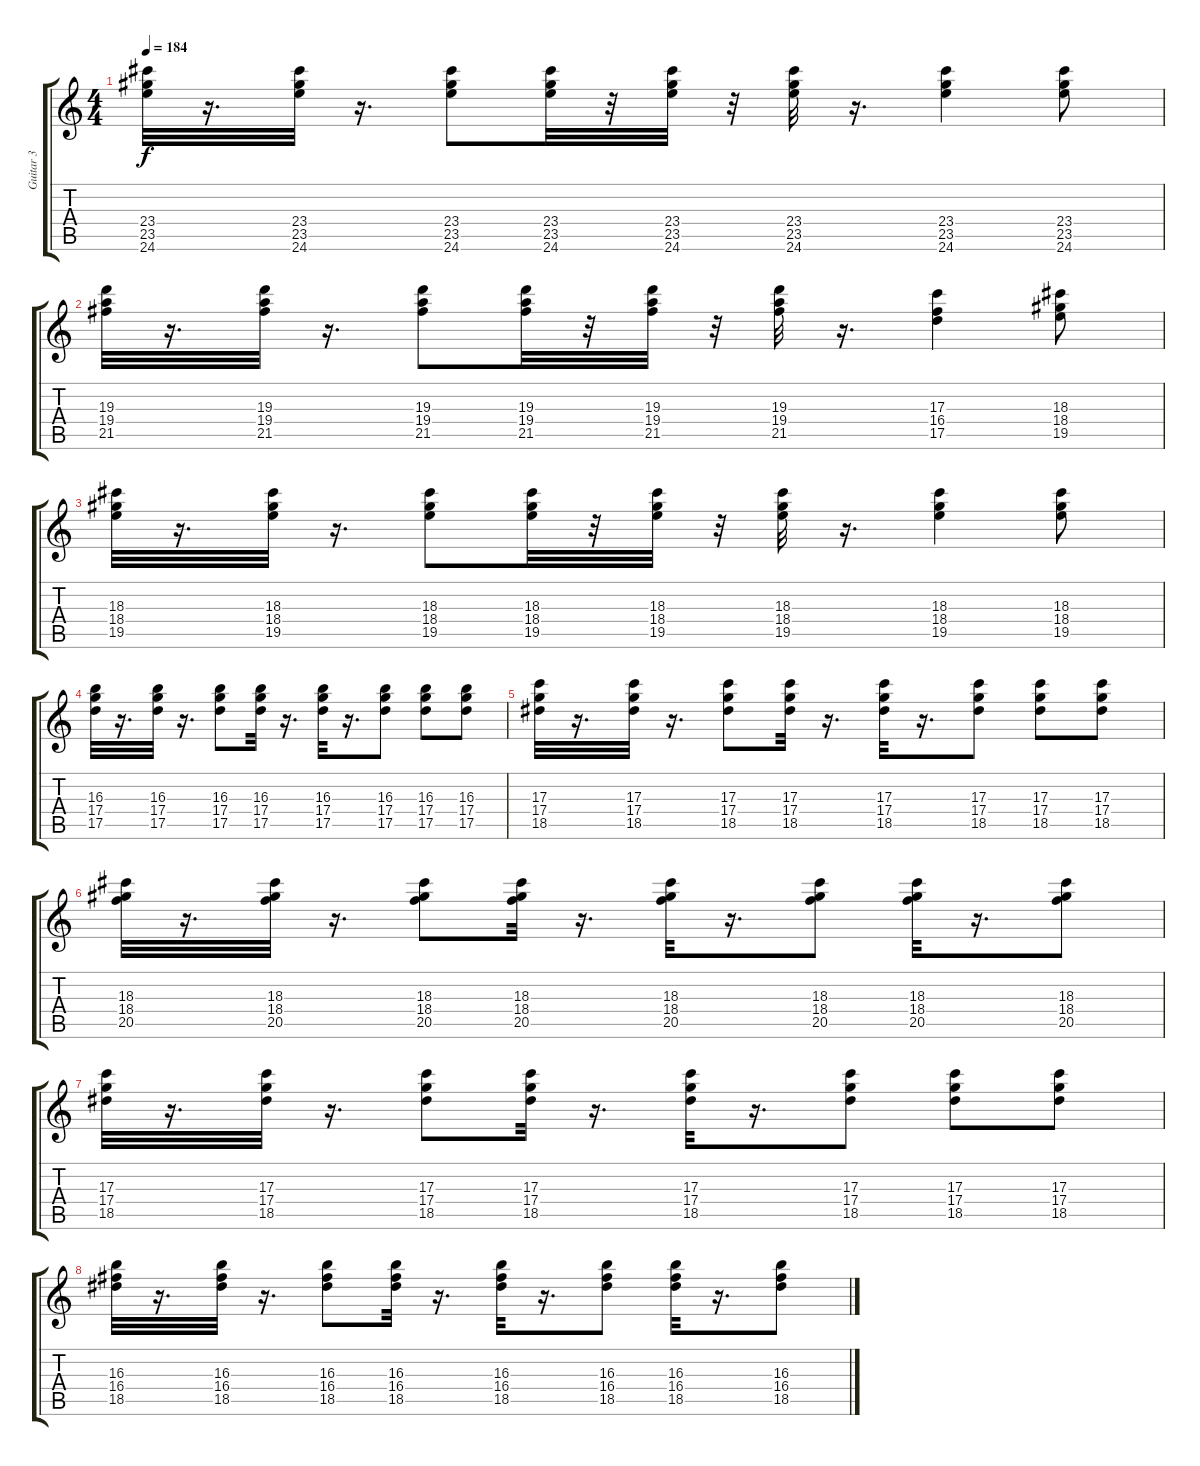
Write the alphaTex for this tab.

\track ("Guitar 3" "Guitar 3") {instrument distortionguitar}
\staff {score tabs}
\tuning (E4 B3 G3 D3 A2 E2) {hide}
\ts (4 4)
\tempo 184
\clef g2
\ks c
(23.4 23.5 24.6).32{dy f} r.16{d} (23.4 23.5 24.6).32 r.16{d} (23.4 23.5 24.6).8 (23.4 23.5 24.6).32 r.32 (23.4 23.5 24.6).32 r.32 (23.4 23.5 24.6).32 r.16{d} (23.4 23.5 24.6).4 (23.4 23.5 24.6).8 |
(19.3 19.4 21.5).32 r.16{d} (19.3 19.4 21.5).32 r.16{d} (19.3 19.4 21.5).8 (19.3 19.4 21.5).32 r.32 (19.3 19.4 21.5).32 r.32 (19.3 19.4 21.5).32 r.16{d} (17.3 16.4 17.5).4 (18.3 18.4 19.5).8 |
(18.3 18.4 19.5).32 r.16{d} (18.3 18.4 19.5).32 r.16{d} (18.3 18.4 19.5).8 (18.3 18.4 19.5).32 r.32 (18.3 18.4 19.5).32 r.32 (18.3 18.4 19.5).32 r.16{d} (18.3 18.4 19.5).4 (18.3 18.4 19.5).8 |
(16.3 17.4 17.5).32 r.16{d} (16.3 17.4 17.5).32 r.16{d} (16.3 17.4 17.5).8 (16.3 17.4 17.5).32 r.16{d} (16.3 17.4 17.5).32 r.16{d} (16.3 17.4 17.5).8 (16.3 17.4 17.5).8 (16.3 17.4 17.5).8 |
(17.3 17.4 18.5).32 r.16{d} (17.3 17.4 18.5).32 r.16{d} (17.3 17.4 18.5).8 (17.3 17.4 18.5).32 r.16{d} (17.3 17.4 18.5).32 r.16{d} (17.3 17.4 18.5).8 (17.3 17.4 18.5).8 (17.3 17.4 18.5).8 |
(18.3 18.4 20.5).32 r.16{d} (18.3 18.4 20.5).32 r.16{d} (18.3 18.4 20.5).8 (18.3 18.4 20.5).32 r.16{d} (18.3 18.4 20.5).32 r.16{d} (18.3 18.4 20.5).8 (18.3 18.4 20.5).32 r.16{d} (18.3 18.4 20.5).8 |
(17.3 17.4 18.5).32 r.16{d} (17.3 17.4 18.5).32 r.16{d} (17.3 17.4 18.5).8 (17.3 17.4 18.5).32 r.16{d} (17.3 17.4 18.5).32 r.16{d} (17.3 17.4 18.5).8 (17.3 17.4 18.5).8 (17.3 17.4 18.5).8 |
(16.3 16.4 18.5).32 r.16{d} (16.3 16.4 18.5).32 r.16{d} (16.3 16.4 18.5).8 (16.3 16.4 18.5).32 r.16{d} (16.3 16.4 18.5).32 r.16{d} (16.3 16.4 18.5).8 (16.3 16.4 18.5).32 r.16{d} (16.3 16.4 18.5).8
